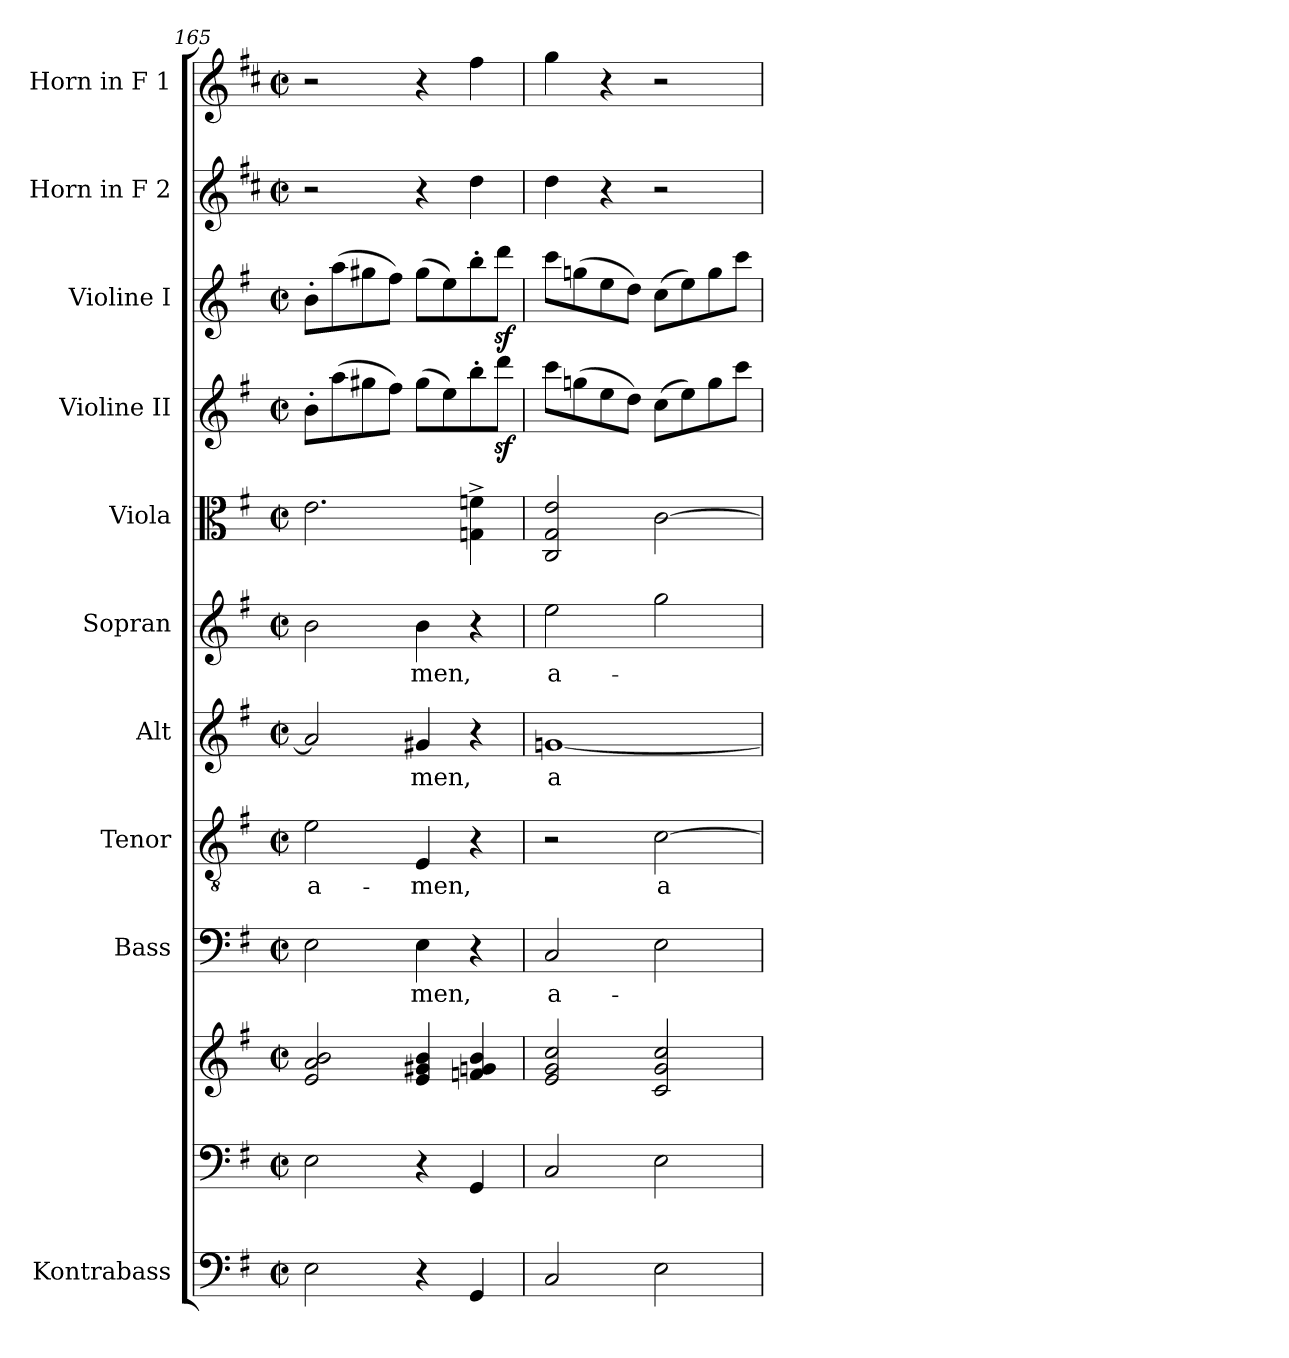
**kern	**kern	**kern	**kern	**text	**kern	**text	**kern	**text	**kern	**text	**kern	**kern	**kern	**kern	**kern
*part11	*part10	*part10	*part9	*part9	*part8	*part8	*part7	*part7	*part6	*part6	*part5	*part4	*part3	*part2	*part1
*staff12	*staff11	*staff10	*staff9	*staff9	*staff8	*staff8	*staff7	*staff7	*staff6	*staff6	*staff5	*staff4	*staff3	*staff2	*staff1
*I"Kontrabass	*	*	*I"Bass	*	*I"Tenor	*	*I"Alt	*	*I"Sopran	*	*I"Viola	*I"Violine II	*I"Violine I	*I"Horn in F 2	*I"Horn in F 1
*I'Kb.	*	*	*I'B.	*	*I'T.	*	*I'A.	*	*I'S.	*	*I'Vla.	*I'Vl. II	*I'Vl. I	*	*
*clefF4	*clefF4	*clefG2	*clefF4	*	*clefGv2	*	*clefG2	*	*clefG2	*	*clefC3	*clefG2	*clefG2	*clefG2	*clefG2
*ITrd7c12	*	*	*	*	*	*	*	*	*	*	*	*	*	*ITrd4c7	*ITrd4c7
*k[f#]	*k[f#]	*k[f#]	*k[f#]	*	*k[f#]	*	*k[f#]	*	*k[f#]	*	*k[f#]	*k[f#]	*k[f#]	*k[f#]	*k[f#]
*G:	*G:	*G:	*G:	*	*G:	*	*G:	*	*G:	*	*G:	*G:	*G:	*G:	*G:
*M2/2	*M2/2	*M2/2	*M2/2	*	*M2/2	*	*M2/2	*	*M2/2	*	*M2/2	*M2/2	*M2/2	*M2/2	*M2/2
*met(c|)	*met(c|)	*met(c|)	*met(c|)	*	*met(c|)	*	*met(c|)	*	*met(c|)	*	*met(c|)	*met(c|)	*met(c|)	*met(c|)	*met(c|)
=165	=165	=165	=165	=165	=165	=165	=165	=165	=165	=165	=165	=165	=165	=165	=165
!	!	!	!	!	!	!LO:LY:b	!	!	!	!	!	!	!	!	!
2EE\	2E\	2e/ 2a/ 2b/	2E\	.	2e\	a-	2a/]	.	2b\	.	2.e\	8b'>\L	8b'>\L	2r	2r
.	.	.	.	.	.	.	.	.	.	.	.	(>8aa\	(>8aa\	.	.
.	.	.	.	.	.	.	.	.	.	.	.	8gg#X\	8gg#X\	.	.
.	.	.	.	.	.	.	.	.	.	.	.	8ff#\J)	8ff#\J)	.	.
!	!	!	!	!LO:LY:b	!	!LO:LY:b	!	!LO:LY:b	!	!LO:LY:b	!	!	!	!	!
4r	4r	4e/ 4g#X/ 4b/	4E\	-men,	4E/	-men,	4g#X/	-men,	4b\	-men,	.	(>8gg#\L	(>8gg#\L	4r	4r
.	.	.	.	.	.	.	.	.	.	.	.	8ee\)	8ee\)	.	.
4GGG/	4GG/	4fn/ 4gn/ 4b/	4r	.	4r	.	4r	.	4r	.	4Gn\^> 4fn\^>	8bb'>\	8bb'>\	4g\	4b\
.	.	.	.	.	.	.	.	.	.	.	.	8dddz<\J	8dddz<\J	.	.
!!LO:PB:g=z
=166	=166	=166	=166	=166	=166	=166	=166	=166	=166	=166	=166	=166	=166	=166	=166
!	!	!	!	!LO:LY:b	!	!	!	!LO:LY:b	!	!LO:LY:b	!	!	!	!	!
2CC/	2C/	2e/ 2g/ 2cc/	2C/	a-	2r	.	[1gn	a-	2ee\	a-	2C/ 2G/ 2e/	8ccc\L	8ccc\L	4g\	4cc\
.	.	.	.	.	.	.	.	.	.	.	.	(>8ggn\	(>8ggn\	.	.
.	.	.	.	.	.	.	.	.	.	.	.	8ee\	8ee\	4r	4r
.	.	.	.	.	.	.	.	.	.	.	.	8dd\J)	8dd\J)	.	.
!	!	!	!	!	!	!LO:LY:b	!	!	!	!	!	!	!	!	!
2EE\	2E\	2c/ 2g/ 2cc/	2E\	.	[2c\	a-	.	.	2gg\	.	[2c\	(>8cc\L	(>8cc\L	2r	2r
.	.	.	.	.	.	.	.	.	.	.	.	8ee\)	8ee\)	.	.
.	.	.	.	.	.	.	.	.	.	.	.	8gg\	8gg\	.	.
.	.	.	.	.	.	.	.	.	.	.	.	8ccc\J	8ccc\J	.	.
=	=	=	=	=	=	=	=	=	=	=	=	=	=	=	=
*-	*-	*-	*-	*-	*-	*-	*-	*-	*-	*-	*-	*-	*-	*-	*-
